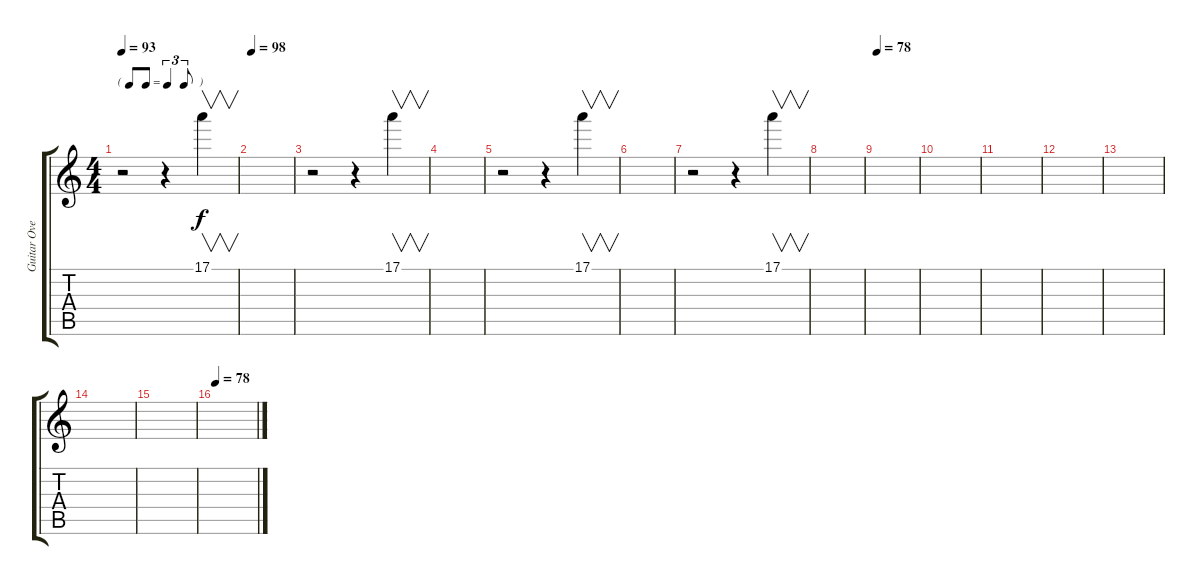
\track ("Guitar Overdubs " "Guitar Ove") {instrument overdrivenguitar}
\staff {score tabs}
\tuning (E4 B3 G3 D3 A2 E2) {hide}
\ts (4 4)
\tf triplet8th
\tempo 93
\clef g2
\ks c
r.2{dy f volume 13} r.4 17.1.4{v} |
\tempo 98
|
r.2{volume 13} r.4 17.1.4{v} |
|
r.2{volume 13} r.4 17.1.4{v} |
|
r.2{volume 13} r.4 17.1.4{v} |
|
\tempo 78
|
|
|
|
|
|
|
\tempo 78
